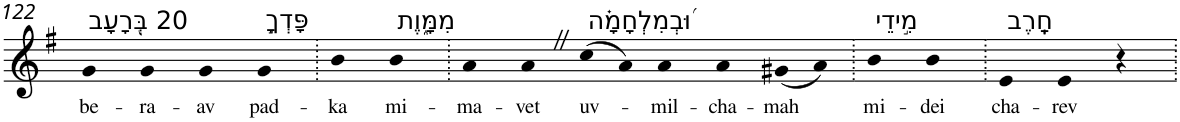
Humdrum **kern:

**kern	**text
*part1	*part1
*staff1	*staff1
*I"Piano	*
*I'Pno	*
!!LO:PB:g=z
*clefG2	*
*k[f#]	*
*G:	*
=122	=122
!LO:TX:a:t=20 בְּ֭רָעָב	!
!	!LO:LY:b
4g	be-
!	!LO:LY:b
4g	-ra-
!	!LO:LY:b
4g	-av
!LO:TX:a:t=פָּדְךָ֣	!
!	!LO:LY:b
4g	pad-
=123.	=123.
!	!LO:LY:b
4b	-ka
!LO:TX:a:t=מִמָּ֑וֶת	!
!	!LO:LY:b
4b	mi-
=124.	=124.
!	!LO:LY:b
4a	-ma-
!	!LO:LY:b
4aZ	-vet
!LO:TX:a:t=וּ֝בְמִלְחָמָ֗ה	!
!	!LO:LY:b
(8cc	uv-
8a)	.
!	!LO:LY:b
4a	-mil-
!	!LO:LY:b
4a	-cha-
!	!LO:LY:b
(8g#X	-mah
8a)	.
=125.	=125.
!LO:TX:a:t=מִ֣ידֵי	!
!	!LO:LY:b
4b	mi-
!	!LO:LY:b
4b	-dei
=126.	=126.
!LO:TX:a:t=חָֽרֶב	!
!	!LO:LY:b
4e	cha-
!	!LO:LY:b
4e	-rev
4r	.
=.	=.
*-	*-
